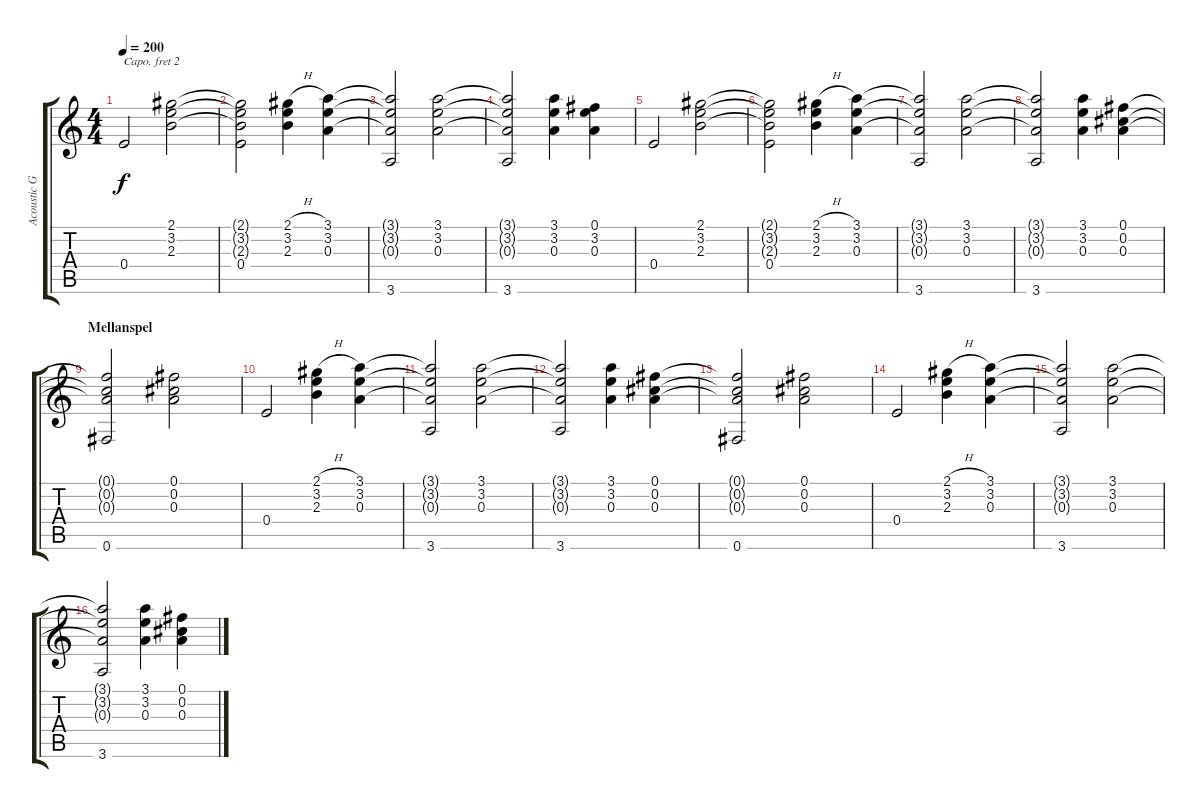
\track ("Acoustic Guitar" "Acoustic G") {instrument acousticguitarsteel}
\staff {score tabs}
\capo 2
\tuning (E4 B3 G3 D3 A2 E2) {hide}
\ts (4 4)
\tempo 200
\clef g2
\ks c
0.4.2{dy f} (2.1 3.2 2.3).2 |
(2.1{t} 3.2{t} 2.3{t} 0.4).2 (2.1{h} 3.2 2.3).4 (3.1 3.2 0.3).4 |
(3.1{t} 3.2{t} 0.3{t} 3.6).2 (3.1 3.2 0.3).2 |
(3.1{t} 3.2{t} 0.3{t} 3.6).2 (3.1 3.2 0.3).4 (0.1 3.2 0.3).4 |
0.4.2 (2.1 3.2 2.3).2 |
(2.1{t} 3.2{t} 2.3{t} 0.4).2 (2.1{h} 3.2 2.3).4 (3.1 3.2 0.3).4 |
(3.1{t} 3.2{t} 0.3{t} 3.6).2 (3.1 3.2 0.3).2 |
(3.1{t} 3.2{t} 0.3{t} 3.6).2 (3.1 3.2 0.3).4 (0.1 0.2 0.3).4 |
\section ("" "Mellanspel")
(0.1{t} 0.2{t} 0.3{t} 0.6).2 (0.1 0.2 0.3).2 |
0.4.2 (2.1{h} 3.2 2.3).4 (3.1 3.2 0.3).4 |
(3.1{t} 3.2{t} 0.3{t} 3.6).2 (3.1 3.2 0.3).2 |
(3.1{t} 3.2{t} 0.3{t} 3.6).2 (3.1 3.2 0.3).4 (0.1 0.2 0.3).4 |
(0.1{t} 0.2{t} 0.3{t} 0.6).2 (0.1 0.2 0.3).2 |
0.4.2 (2.1{h} 3.2 2.3).4 (3.1 3.2 0.3).4 |
(3.1{t} 3.2{t} 0.3{t} 3.6).2 (3.1 3.2 0.3).2 |
(3.1{t} 3.2{t} 0.3{t} 3.6).2 (3.1 3.2 0.3).4 (0.1 0.2 0.3).4
